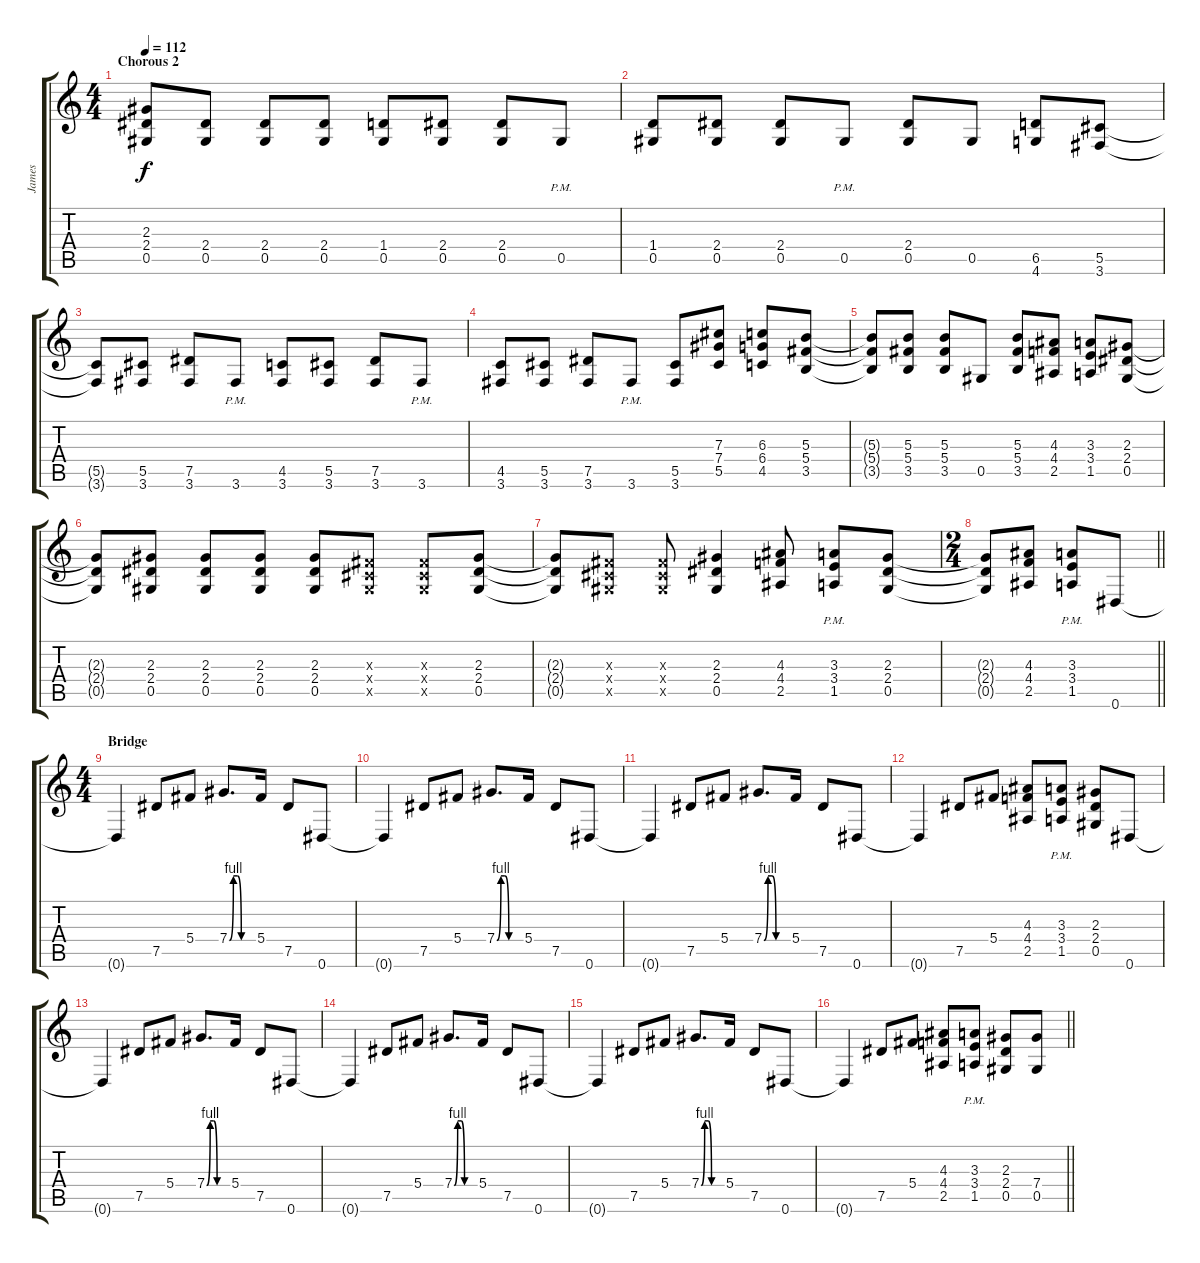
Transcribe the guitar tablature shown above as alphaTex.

\track ("James" "James") {instrument distortionguitar}
\staff {score tabs}
\tuning (Eb4 Bb3 Gb3 Db3 Ab2 Eb2) {hide}
\ts (4 4)
\section ("" "Chorous 2")
\tempo 112
\clef g2
\ks c
(2.3{t} 2.4{t} 0.5{t}).8{dy f} (2.4 0.5).8 (2.4 0.5).8 (2.4 0.5).8 (1.4 0.5).8 (2.4 0.5).8 (2.4 0.5).8 0.5{pm}.8 |
(1.4 0.5).8 (2.4 0.5).8 (2.4 0.5).8 0.5{pm}.8 (2.4 0.5).8 0.5.8 (6.5 4.6).8 (5.5 3.6).8 |
(5.5{t} 3.6{t}).8 (5.5 3.6).8 (7.5 3.6).8 3.6{pm}.8 (4.5 3.6).8 (5.5 3.6).8 (7.5 3.6).8 3.6{pm}.8 |
(4.5 3.6).8 (5.5 3.6).8 (7.5 3.6).8 3.6{pm}.8 (5.5 3.6).8 (7.3 7.4 5.5).8 (6.3 6.4 4.5).8 (5.3 5.4 3.5).8 |
(5.3{t} 5.4{t} 3.5{t}).8 (5.3 5.4 3.5).8 (5.3 5.4 3.5).8 0.5.8 (5.3 5.4 3.5).8 (4.3 4.4 2.5).8 (3.3 3.4 1.5).8 (2.3 2.4 0.5).8 |
(2.3{t} 2.4{t} 0.5{t}).8 (2.3 2.4 0.5).8 (2.3 2.4 0.5).8 (2.3 2.4 0.5).8 (2.3 2.4 0.5).8 (0.3{x} 0.4{x} 0.5{x}).8 (0.3{x} 0.4{x} 0.5{x}).8 (2.3 2.4 0.5).8 |
(2.3{t} 2.4{t} 0.5{t}).8 (0.3{x} 0.4{x} 0.5{x}).8 (0.3{x} 0.4{x} 0.5{x}).8 (2.3 2.4 0.5).4 (4.3 4.4 2.5).8 (3.3{pm} 3.4{pm} 1.5{pm}).8 (2.3 2.4 0.5).8 |
\ts (2 4)
\barLineRight lightlight
(2.3{t} 2.4{t} 0.5{t}).8 (4.3 4.4 2.5).8 (3.3{pm} 3.4{pm} 1.5{pm}).8 0.6.8 |
\ts (4 4)
\section ("" "Bridge")
0.6{t}.4 7.5.8 5.4.8 7.4{be (custom 0 0 10 4 20 4 30 0 60 0)}.8{d} 5.4.16 7.5.8 0.6.8 |
0.6{t}.4 7.5.8 5.4.8 7.4{be (custom 0 0 10 4 20 4 30 0 60 0)}.8{d} 5.4.16 7.5.8 0.6.8 |
0.6{t}.4 7.5.8 5.4.8 7.4{be (custom 0 0 10 4 20 4 30 0 60 0)}.8{d} 5.4.16 7.5.8 0.6.8 |
0.6{t}.4 7.5.8 5.4.8 (4.3 4.4 2.5).8 (3.3{pm} 3.4{pm} 1.5{pm}).8 (2.3 2.4 0.5).8 0.6.8 |
0.6{t}.4 7.5.8 5.4.8 7.4{be (custom 0 0 10 4 20 4 30 0 60 0)}.8{d} 5.4.16 7.5.8 0.6.8 |
0.6{t}.4 7.5.8 5.4.8 7.4{be (custom 0 0 10 4 20 4 30 0 60 0)}.8{d} 5.4.16 7.5.8 0.6.8 |
0.6{t}.4 7.5.8 5.4.8 7.4{be (custom 0 0 10 4 20 4 30 0 60 0)}.8{d} 5.4.16 7.5.8 0.6.8 |
\barLineRight lightlight
0.6{t}.4 7.5.8 5.4.8 (4.3 4.4 2.5).8 (3.3{pm} 3.4{pm} 1.5{pm}).8 (2.3 2.4 0.5).8 (7.4 0.5).8{volume 7}
